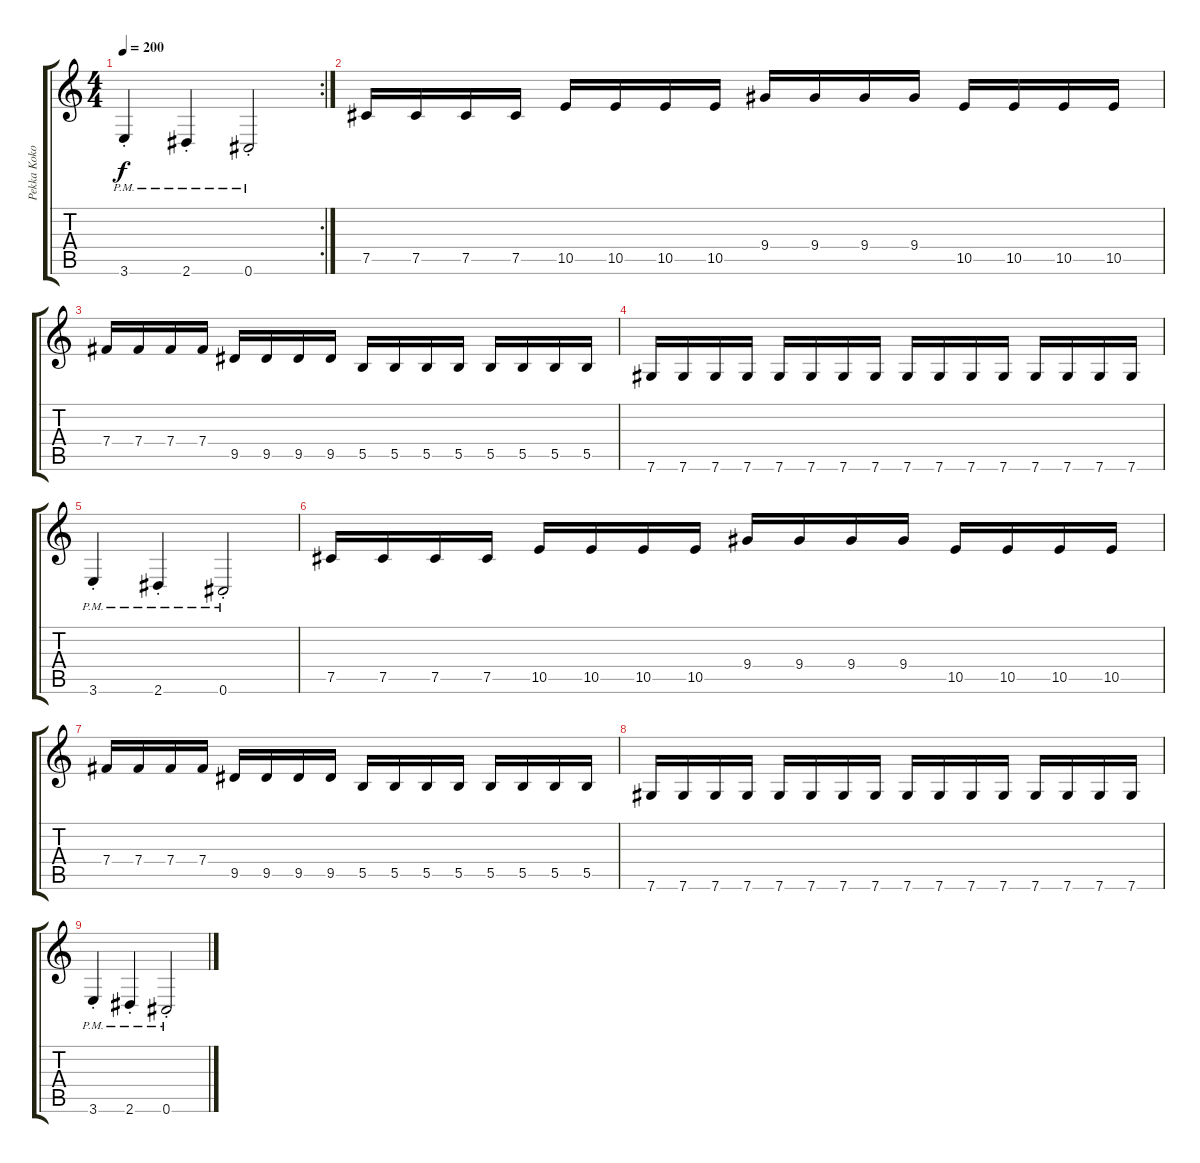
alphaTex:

\track ("Pekka Koko" "Pekka Koko") {instrument distortionguitar}
\staff {score tabs}
\tuning (Db4 Ab3 E3 B2 Gb2 Db2) {hide}
\rc 2
\ts (4 4)
\tempo 200
\clef g2
\ks c
3.6{pm st}.4{dy f} 2.6{pm st}.4 0.6{pm st}.2 |
7.5.16 7.5.16 7.5.16 7.5.16 10.5.16 10.5.16 10.5.16 10.5.16 9.4.16 9.4.16 9.4.16 9.4.16 10.5.16 10.5.16 10.5.16 10.5.16 |
7.4.16 7.4.16 7.4.16 7.4.16 9.5.16 9.5.16 9.5.16 9.5.16 5.5.16 5.5.16 5.5.16 5.5.16 5.5.16 5.5.16 5.5.16 5.5.16 |
7.6.16 7.6.16 7.6.16 7.6.16 7.6.16 7.6.16 7.6.16 7.6.16 7.6.16 7.6.16 7.6.16 7.6.16 7.6.16 7.6.16 7.6.16 7.6.16 |
3.6{pm st}.4 2.6{pm st}.4 0.6{pm st}.2 |
7.5.16 7.5.16 7.5.16 7.5.16 10.5.16 10.5.16 10.5.16 10.5.16 9.4.16 9.4.16 9.4.16 9.4.16 10.5.16 10.5.16 10.5.16 10.5.16 |
7.4.16 7.4.16 7.4.16 7.4.16 9.5.16 9.5.16 9.5.16 9.5.16 5.5.16 5.5.16 5.5.16 5.5.16 5.5.16 5.5.16 5.5.16 5.5.16 |
7.6.16 7.6.16 7.6.16 7.6.16 7.6.16 7.6.16 7.6.16 7.6.16 7.6.16 7.6.16 7.6.16 7.6.16 7.6.16 7.6.16 7.6.16 7.6.16 |
3.6{pm st}.4 2.6{pm st}.4 0.6{pm st}.2
